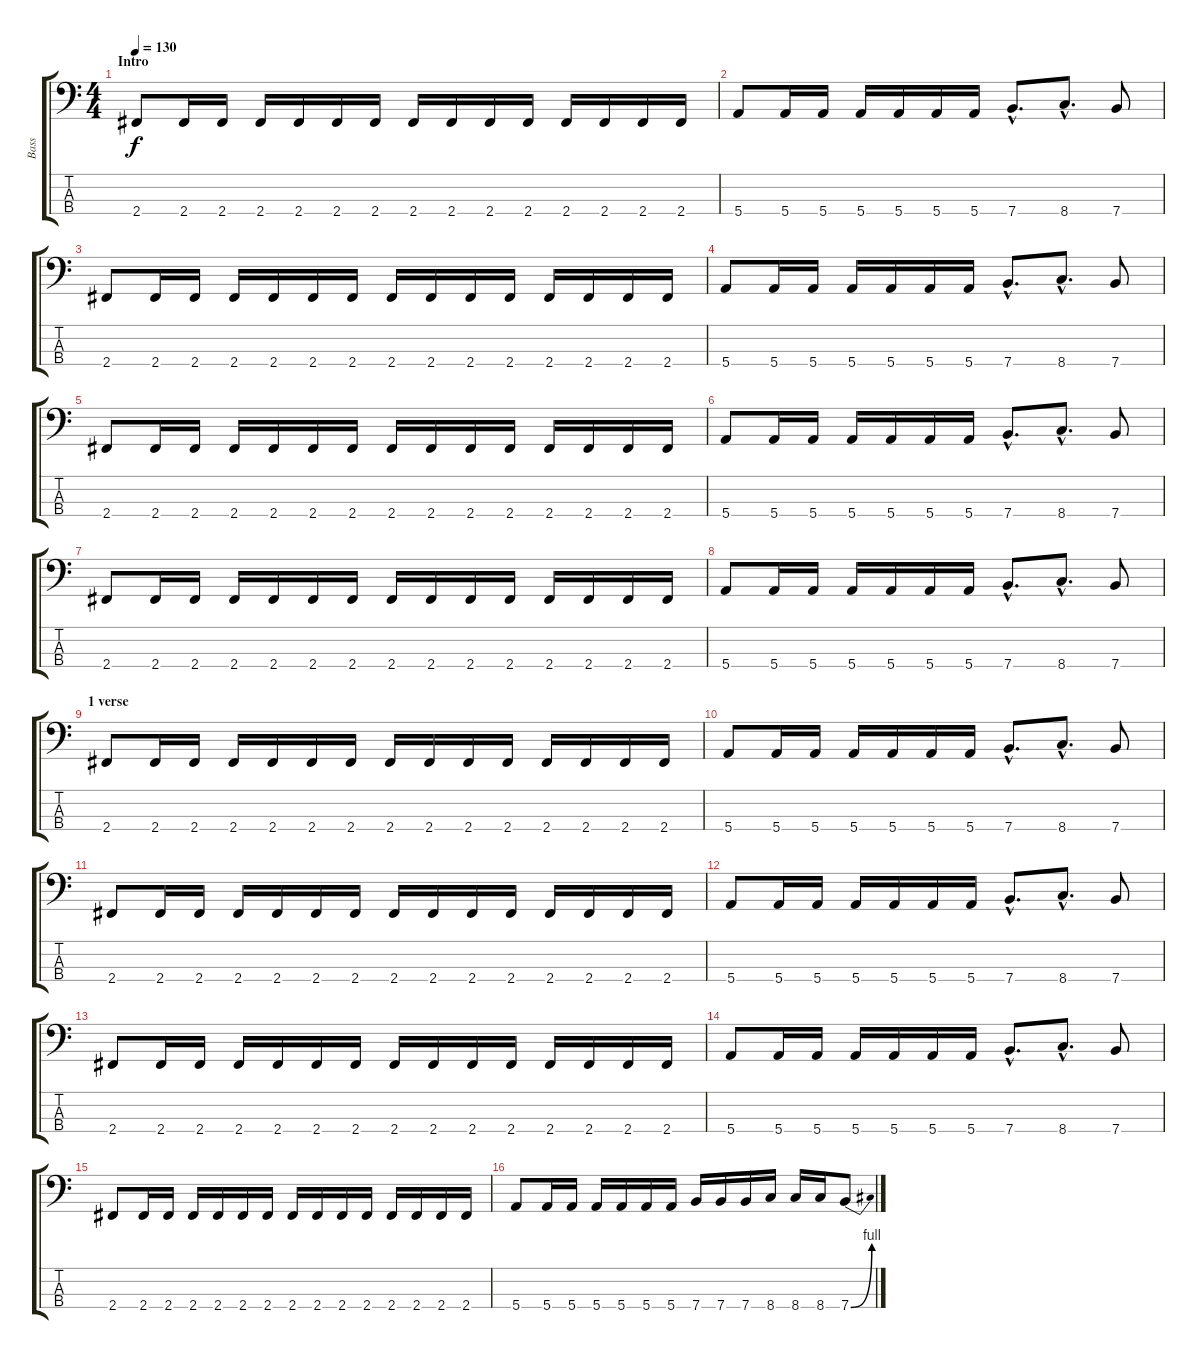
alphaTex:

\track ("Bass" "Bass") {instrument electricbasspick}
\staff {score tabs}
\tuning (G2 D2 A1 E1) {hide}
\ts (4 4)
\section ("" "Intro")
\tempo 130
\clef f4
\ks c
2.4.8{dy f instrument electricbasspick} 2.4.16 2.4.16 2.4.16 2.4.16 2.4.16 2.4.16 2.4.16 2.4.16 2.4.16 2.4.16 2.4.16 2.4.16 2.4.16 2.4.16 |
5.4.8 5.4.16 5.4.16 5.4.16 5.4.16 5.4.16 5.4.16 7.4{hac}.8{d} 8.4{hac}.8{d} 7.4.8 |
2.4.8 2.4.16 2.4.16 2.4.16 2.4.16 2.4.16 2.4.16 2.4.16 2.4.16 2.4.16 2.4.16 2.4.16 2.4.16 2.4.16 2.4.16 |
5.4.8 5.4.16 5.4.16 5.4.16 5.4.16 5.4.16 5.4.16 7.4{hac}.8{d} 8.4{hac}.8{d} 7.4.8 |
2.4.8 2.4.16 2.4.16 2.4.16 2.4.16 2.4.16 2.4.16 2.4.16 2.4.16 2.4.16 2.4.16 2.4.16 2.4.16 2.4.16 2.4.16 |
5.4.8 5.4.16 5.4.16 5.4.16 5.4.16 5.4.16 5.4.16 7.4{hac}.8{d} 8.4{hac}.8{d} 7.4.8 |
2.4.8 2.4.16 2.4.16 2.4.16 2.4.16 2.4.16 2.4.16 2.4.16 2.4.16 2.4.16 2.4.16 2.4.16 2.4.16 2.4.16 2.4.16 |
5.4.8 5.4.16 5.4.16 5.4.16 5.4.16 5.4.16 5.4.16 7.4{hac}.8{d} 8.4{hac}.8{d} 7.4.8 |
\section ("" "1 verse")
2.4.8 2.4.16 2.4.16 2.4.16 2.4.16 2.4.16 2.4.16 2.4.16 2.4.16 2.4.16 2.4.16 2.4.16 2.4.16 2.4.16 2.4.16 |
5.4.8 5.4.16 5.4.16 5.4.16 5.4.16 5.4.16 5.4.16 7.4{hac}.8{d} 8.4{hac}.8{d} 7.4.8 |
2.4.8 2.4.16 2.4.16 2.4.16 2.4.16 2.4.16 2.4.16 2.4.16 2.4.16 2.4.16 2.4.16 2.4.16 2.4.16 2.4.16 2.4.16 |
5.4.8 5.4.16 5.4.16 5.4.16 5.4.16 5.4.16 5.4.16 7.4{hac}.8{d} 8.4{hac}.8{d} 7.4.8 |
2.4.8 2.4.16 2.4.16 2.4.16 2.4.16 2.4.16 2.4.16 2.4.16 2.4.16 2.4.16 2.4.16 2.4.16 2.4.16 2.4.16 2.4.16 |
5.4.8 5.4.16 5.4.16 5.4.16 5.4.16 5.4.16 5.4.16 7.4{hac}.8{d} 8.4{hac}.8{d} 7.4.8 |
2.4.8 2.4.16 2.4.16 2.4.16 2.4.16 2.4.16 2.4.16 2.4.16 2.4.16 2.4.16 2.4.16 2.4.16 2.4.16 2.4.16 2.4.16 |
5.4.8 5.4.16 5.4.16 5.4.16 5.4.16 5.4.16 5.4.16 7.4.16 7.4.16 7.4.16 8.4.16 8.4.16 8.4.16 7.4{be (bend 0 0 60 4)}.8
